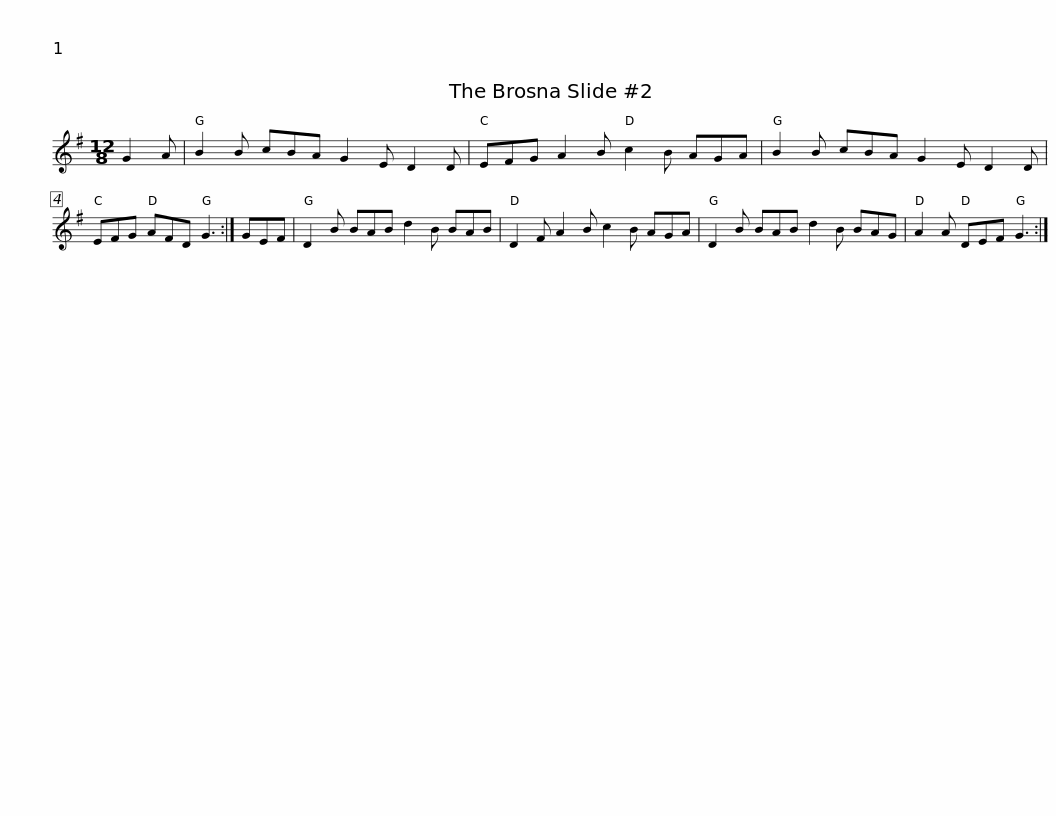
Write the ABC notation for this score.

X:1
L:1/8
M:12/8
I:linebreak $
K:G
V:1 treble
V:1
 G2 A | B2 B cBA G2 E D2 D | EFG A2 B c2 B AGA | B2 B cBA G2 E D2 D | EFG AFD G3 :|$ %5
 GEF | D2 B BAB d2 B BAB | D2 F A2 B c2 B AGA | D2 B BAB d2 B BAG | A2 A DEF G3 :| %10
